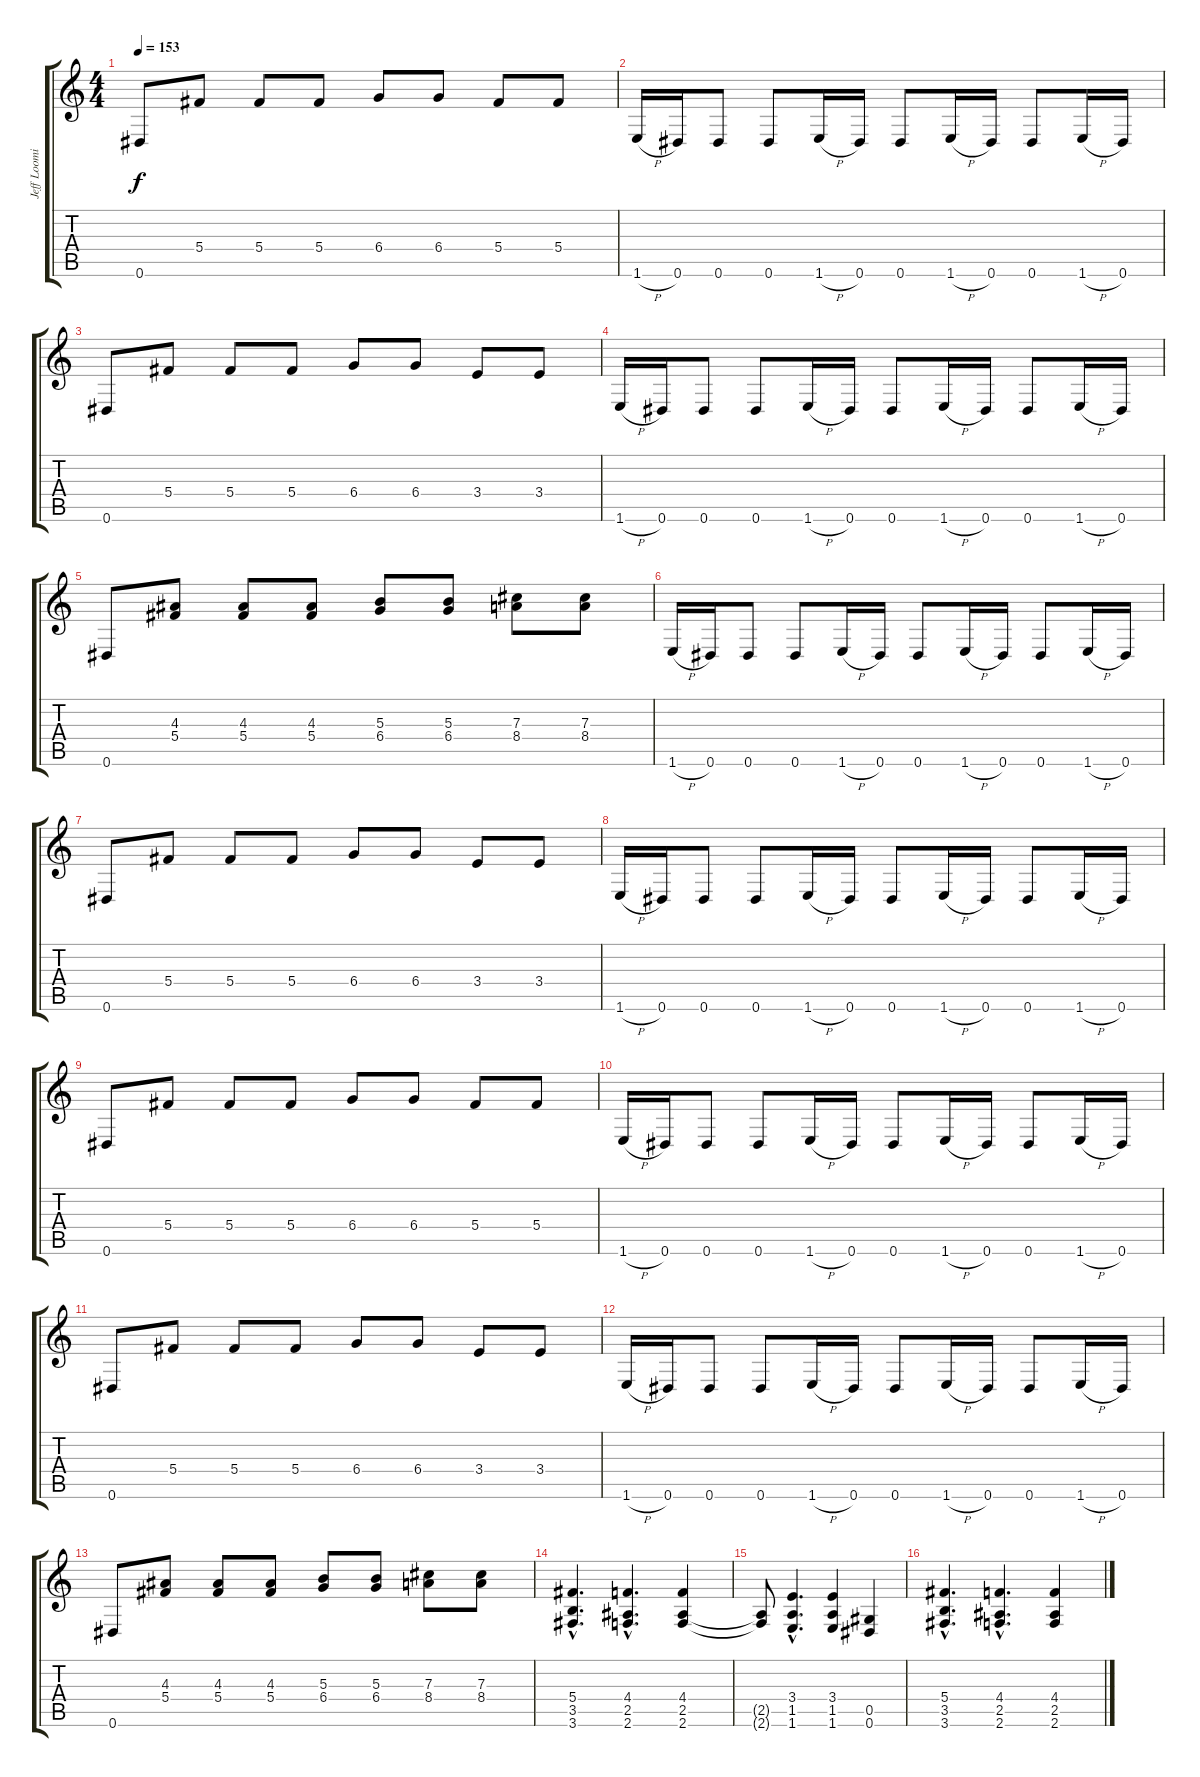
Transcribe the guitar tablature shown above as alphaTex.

\track ("Jeff Loomis" "Jeff Loomi") {instrument distortionguitar}
\staff {score tabs}
\tuning (Eb4 Bb3 Gb3 Db3 Ab2 Eb2) {hide}
\ts (4 4)
\tempo 153
\clef g2
\ks c
0.6.8{dy f} 5.4.8 5.4.8 5.4.8 6.4.8 6.4.8 5.4.8 5.4.8 |
1.6{h}.16 0.6.16 0.6.8 0.6.8 1.6{h}.16 0.6.16 0.6.8 1.6{h}.16 0.6.16 0.6.8 1.6{h}.16 0.6.16 |
0.6.8 5.4.8 5.4.8 5.4.8 6.4.8 6.4.8 3.4.8 3.4.8 |
1.6{h}.16 0.6.16 0.6.8 0.6.8 1.6{h}.16 0.6.16 0.6.8 1.6{h}.16 0.6.16 0.6.8 1.6{h}.16 0.6.16 |
0.6.8 (4.3 5.4).8 (4.3 5.4).8 (4.3 5.4).8 (5.3 6.4).8 (5.3 6.4).8 (7.3 8.4).8 (7.3 8.4).8 |
1.6{h}.16 0.6.16 0.6.8 0.6.8 1.6{h}.16 0.6.16 0.6.8 1.6{h}.16 0.6.16 0.6.8 1.6{h}.16 0.6.16 |
0.6.8 5.4.8 5.4.8 5.4.8 6.4.8 6.4.8 3.4.8 3.4.8 |
1.6{h}.16 0.6.16 0.6.8 0.6.8 1.6{h}.16 0.6.16 0.6.8 1.6{h}.16 0.6.16 0.6.8 1.6{h}.16 0.6.16 |
0.6.8 5.4.8 5.4.8 5.4.8 6.4.8 6.4.8 5.4.8 5.4.8 |
1.6{h}.16 0.6.16 0.6.8 0.6.8 1.6{h}.16 0.6.16 0.6.8 1.6{h}.16 0.6.16 0.6.8 1.6{h}.16 0.6.16 |
0.6.8 5.4.8 5.4.8 5.4.8 6.4.8 6.4.8 3.4.8 3.4.8 |
1.6{h}.16 0.6.16 0.6.8 0.6.8 1.6{h}.16 0.6.16 0.6.8 1.6{h}.16 0.6.16 0.6.8 1.6{h}.16 0.6.16 |
0.6.8 (4.3 5.4).8 (4.3 5.4).8 (4.3 5.4).8 (5.3 6.4).8 (5.3 6.4).8 (7.3 8.4).8 (7.3 8.4).8 |
(5.4{hac} 3.5{hac} 3.6{hac}).4{d} (4.4{hac} 2.5{hac} 2.6{hac}).4{d} (4.4 2.5 2.6).4 |
(2.5{t} 2.6{t}).8 (3.4{hac} 1.5{hac} 1.6{hac}).4{d} (3.4 1.5 1.6).4 (0.5 0.6).4 |
(5.4{hac} 3.5{hac} 3.6{hac}).4{d} (4.4{hac} 2.5{hac} 2.6{hac}).4{d} (4.4 2.5 2.6).4
